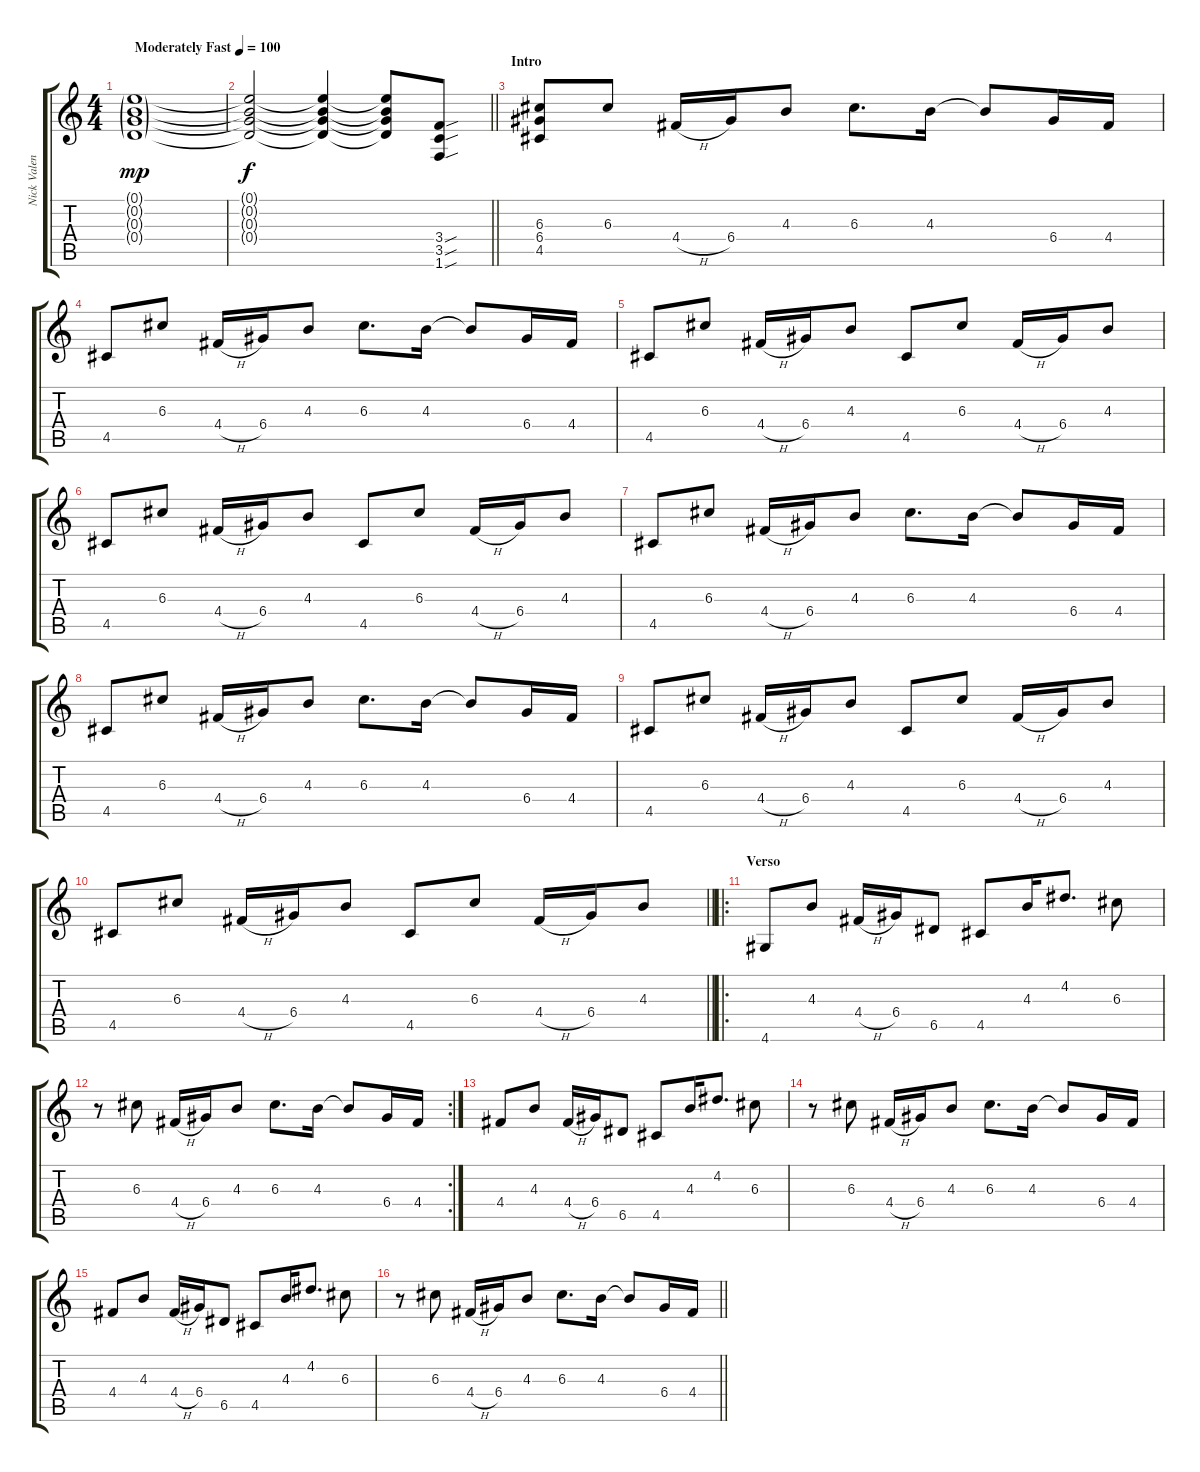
\track ("Nick Valensi" "Nick Valen") {instrument distortionguitar}
\staff {score tabs}
\tuning (E4 B3 G3 D3 A2 E2) {hide}
\ts (4 4)
\tempo (100 "Moderately Fast")
\clef g2
\ks c
(0.1{g} 0.2{g} 0.3{g} 0.4{g}).1{dy mp instrument distortionguitar} |
\barLineRight lightlight
(0.1{t} 0.2{t} 0.3{t} 0.4{t}).2{dy f} (0.1{t} 0.2{t} 0.3{t} 0.4{t}).4 (0.1{t} 0.2{t} 0.3{t} 0.4{t}).8 (3.4{sou} 3.5{sou} 1.6{sou}).8 |
\section ("" "Intro")
(6.3 6.4 4.5).8 6.3.8 4.4{h}.16 6.4.16 4.3.8 6.3.8{d} 4.3.16 4.3{t}.8 6.4.16 4.4.16 |
4.5.8 6.3.8 4.4{h}.16 6.4.16 4.3.8 6.3.8{d} 4.3.16 4.3{t}.8 6.4.16 4.4.16 |
4.5.8 6.3.8 4.4{h}.16 6.4.16 4.3.8 4.5.8 6.3.8 4.4{h}.16 6.4.16 4.3.8 |
4.5.8 6.3.8 4.4{h}.16 6.4.16 4.3.8 4.5.8 6.3.8 4.4{h}.16 6.4.16 4.3.8 |
4.5.8 6.3.8 4.4{h}.16 6.4.16 4.3.8 6.3.8{d} 4.3.16 4.3{t}.8 6.4.16 4.4.16 |
4.5.8 6.3.8 4.4{h}.16 6.4.16 4.3.8 6.3.8{d} 4.3.16 4.3{t}.8 6.4.16 4.4.16 |
4.5.8 6.3.8 4.4{h}.16 6.4.16 4.3.8 4.5.8 6.3.8 4.4{h}.16 6.4.16 4.3.8 |
\barLineRight lightlight
4.5.8 6.3.8 4.4{h}.16 6.4.16 4.3.8 4.5.8 6.3.8 4.4{h}.16 6.4.16 4.3.8 |
\ro
\section ("" "Verso")
4.6.8 4.3.8 4.4{h}.16 6.4.16 6.5.8 4.5.8 4.3.16 4.2.8{d} 6.3.8 |
\rc 2
r.8 6.3.8 4.4{h}.16 6.4.16 4.3.8 6.3.8{d} 4.3.16 4.3{t}.8 6.4.16 4.4.16 |
4.4.8 4.3.8 4.4{h}.16 6.4.16 6.5.8 4.5.8 4.3.16 4.2.8{d} 6.3.8 |
r.8 6.3.8 4.4{h}.16 6.4.16 4.3.8 6.3.8{d} 4.3.16 4.3{t}.8 6.4.16 4.4.16 |
4.4.8 4.3.8 4.4{h}.16 6.4.16 6.5.8 4.5.8 4.3.16 4.2.8{d} 6.3.8 |
\barLineRight lightlight
r.8 6.3.8 4.4{h}.16 6.4.16 4.3.8 6.3.8{d} 4.3.16 4.3{t}.8 6.4.16 4.4.16
